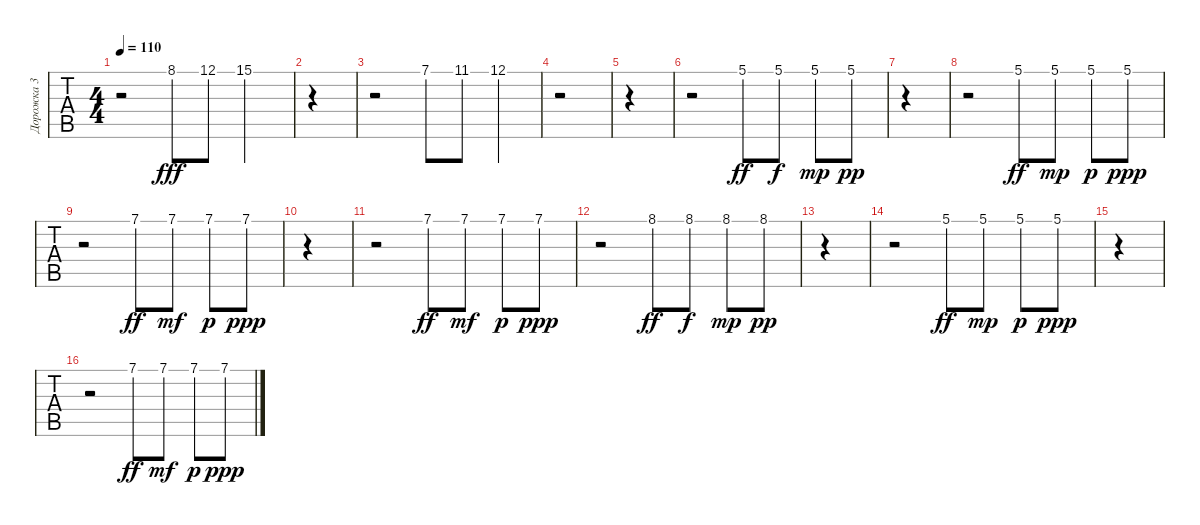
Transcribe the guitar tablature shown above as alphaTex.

\track ("Дорожка 3" "Дорожка 3") {instrument acousticguitarsteel}
\staff {tabs}
\tuning (E4 B3 G3 D3 A2 E2) {hide}
\ts (4 4)
\tempo 110
\clef g2
\ks c
r.2{dy fff} 8.1.8 12.1.8 15.1.2 |
|
r.2 7.1.8 11.1.8 12.1.4 |
r.2 |
|
r.2 5.1.8{dy ff instrument orchestralharp} 5.1.8{dy f} 5.1.8{dy mp} 5.1.8{dy pp} |
|
r.2 5.1.8{dy ff instrument orchestralharp} 5.1.8{dy mp} 5.1.8{dy p} 5.1.8{dy ppp} |
r.2 7.1.8{dy ff} 7.1.8{dy mf} 7.1.8{dy p} 7.1.8{dy ppp} |
|
r.2 7.1.8{dy ff} 7.1.8{dy mf} 7.1.8{dy p} 7.1.8{dy ppp} |
r.2 8.1.8{dy ff} 8.1.8{dy f} 8.1.8{dy mp} 8.1.8{dy pp} |
|
r.2 5.1.8{dy ff instrument orchestralharp} 5.1.8{dy mp} 5.1.8{dy p} 5.1.8{dy ppp} |
|
r.2 7.1.8{dy ff} 7.1.8{dy mf} 7.1.8{dy p} 7.1.8{dy ppp}
